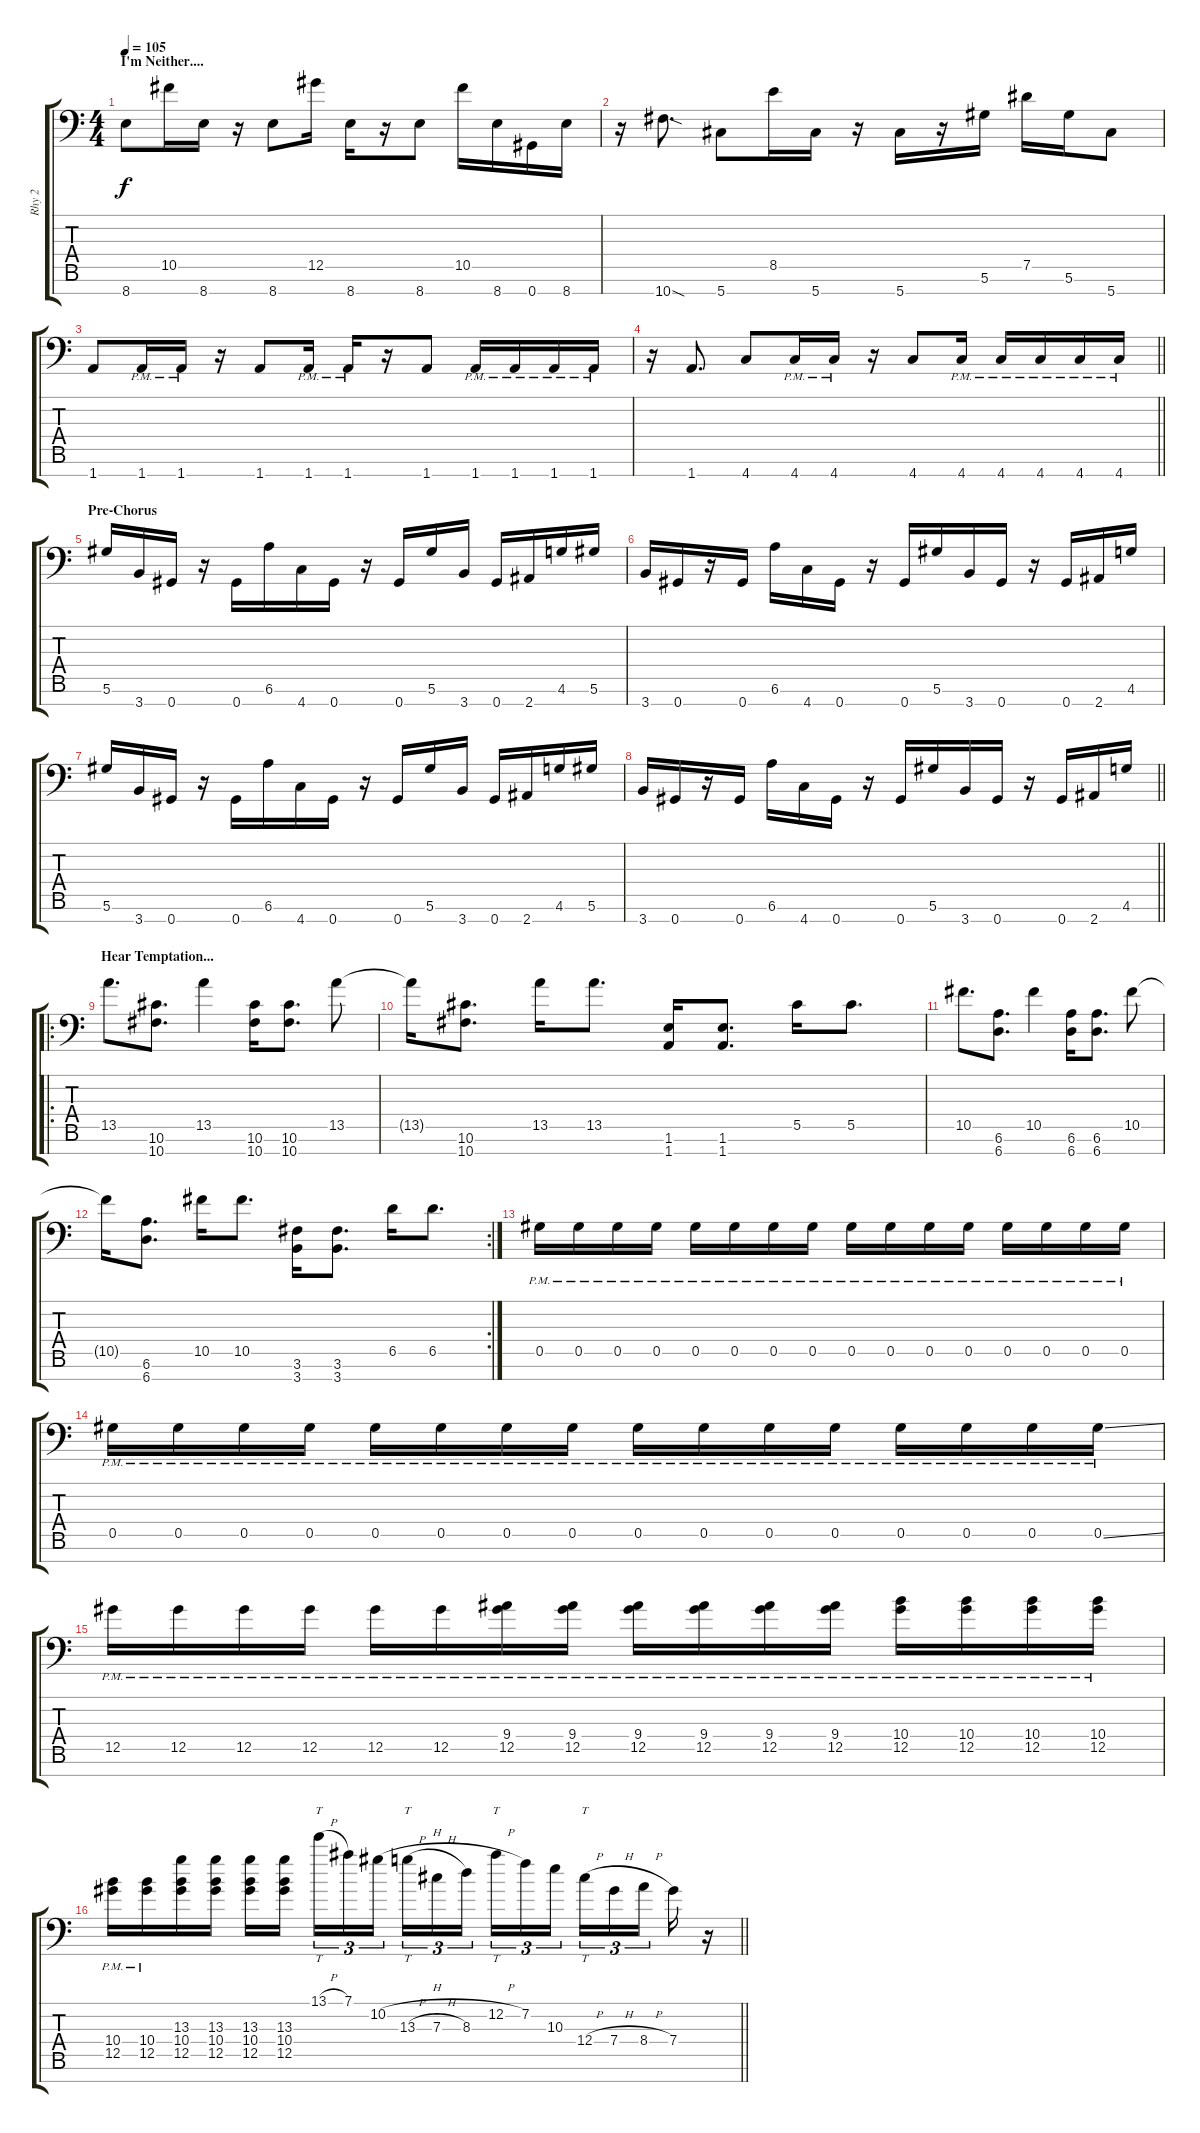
\track ("Rhy 2" "Rhy 2") {instrument overdrivenguitar}
\staff {score tabs}
\tuning (Eb4 Bb3 Gb3 Db3 Ab2 Eb2 Ab1) {hide}
\ts (4 4)
\section ("" "I'm Neither....")
\tempo 105
\clef f4
\ks c
8.7.8{dy f} 10.5.16 8.7.16 r.16 8.7.8 12.5.16 8.7.16 r.16 8.7.8 10.5.16 8.7.16 0.7.16 8.7.16 |
r.16 10.7{sod}.8{d} 5.7.8 8.5.16 5.7.16 r.16 5.7.16 r.16 5.6.16 7.5.16 5.6.16 5.7.8 |
1.7.8 1.7{pm}.16 1.7{pm}.16 r.16 1.7.8 1.7{pm}.16 1.7{pm}.16 r.16 1.7.8 1.7{pm}.16 1.7{pm}.16 1.7{pm}.16 1.7{pm}.16 |
\barLineRight lightlight
r.16 1.7.8{d} 4.7.8 4.7{pm}.16 4.7{pm}.16 r.16 4.7.8 4.7{pm}.16 4.7{pm}.16 4.7{pm}.16 4.7{pm}.16 4.7{pm}.16 |
\section ("" "Pre-Chorus")
5.6.16 3.7.16 0.7.16 r.16 0.7.16 6.6.16 4.7.16 0.7.16 r.16 0.7.16 5.6.16 3.7.16 0.7.16 2.7.16 4.6.16 5.6.16 |
3.7.16 0.7.16 r.16 0.7.16 6.6.16 4.7.16 0.7.16 r.16 0.7.16 5.6.16 3.7.16 0.7.16 r.16 0.7.16 2.7.16 4.6.16 |
5.6.16 3.7.16 0.7.16 r.16 0.7.16 6.6.16 4.7.16 0.7.16 r.16 0.7.16 5.6.16 3.7.16 0.7.16 2.7.16 4.6.16 5.6.16 |
\barLineRight lightlight
3.7.16 0.7.16 r.16 0.7.16 6.6.16 4.7.16 0.7.16 r.16 0.7.16 5.6.16 3.7.16 0.7.16 r.16 0.7.16 2.7.16 4.6.16 |
\ro
\section ("" "Hear Temptation...")
13.5.8{d} (10.6 10.7).8{d} 13.5.4 (10.6 10.7).16 (10.6 10.7).8{d} 13.5.8 |
13.5{t}.16 (10.6 10.7).8{d} 13.5.16 13.5.8{d} (1.6 1.7).16 (1.6 1.7).8{d} 5.5.16 5.5.8{d} |
10.5.8{d} (6.6 6.7).8{d} 10.5.4 (6.6 6.7).16 (6.6 6.7).8{d} 10.5.8 |
\rc 2
10.5{t}.16 (6.6 6.7).8{d} 10.5.16 10.5.8{d} (3.6 3.7).16 (3.6 3.7).8{d} 6.5.16 6.5.8{d} |
0.5{pm}.16 0.5{pm}.16 0.5{pm}.16 0.5{pm}.16 0.5{pm}.16 0.5{pm}.16 0.5{pm}.16 0.5{pm}.16 0.5{pm}.16 0.5{pm}.16 0.5{pm}.16 0.5{pm}.16 0.5{pm}.16 0.5{pm}.16 0.5{pm}.16 0.5{pm}.16 |
0.5{pm}.16 0.5{pm}.16 0.5{pm}.16 0.5{pm}.16 0.5{pm}.16 0.5{pm}.16 0.5{pm}.16 0.5{pm}.16 0.5{pm}.16 0.5{pm}.16 0.5{pm}.16 0.5{pm}.16 0.5{pm}.16 0.5{pm}.16 0.5{pm}.16 0.5{ss pm}.16 |
12.5{pm}.16 12.5{pm}.16 12.5{pm}.16 12.5{pm}.16 12.5{pm}.16 12.5{pm}.16 (9.4{pm} 12.5{pm}).16 (9.4{pm} 12.5{pm}).16 (9.4{pm} 12.5{pm}).16 (9.4{pm} 12.5{pm}).16 (9.4{pm} 12.5{pm}).16 (9.4{pm} 12.5{pm}).16 (10.4{pm} 12.5{pm}).16 (10.4{pm} 12.5{pm}).16 (10.4{pm} 12.5{pm}).16 (10.4{pm} 12.5{pm}).16 |
\barLineRight lightlight
(10.4{pm} 12.5{pm}).16 (10.4{pm} 12.5{pm}).16 (13.3 10.4 12.5).16 (13.3 10.4 12.5).16 (13.3 10.4 12.5).16 (13.3 10.4 12.5).16{beam splitsecondary} 13.1{h}.16{tt tu (3 2)} 7.1.16{tu (3 2)} 10.2{h}.16{tu (3 2)} 13.3{h}.16{tt tu (3 2)} 7.3{h}.16{tu (3 2)} 8.3.16{tu (3 2) beam splitsecondary} 12.2{h}.16{tt tu (3 2)} 7.2.16{tu (3 2)} 10.3.16{tu (3 2)} 12.4{h}.16{tt tu (3 2)} 7.4{h}.16{tu (3 2)} 8.4{h}.16{tu (3 2) beam splitsecondary} 7.4.16 r.16
